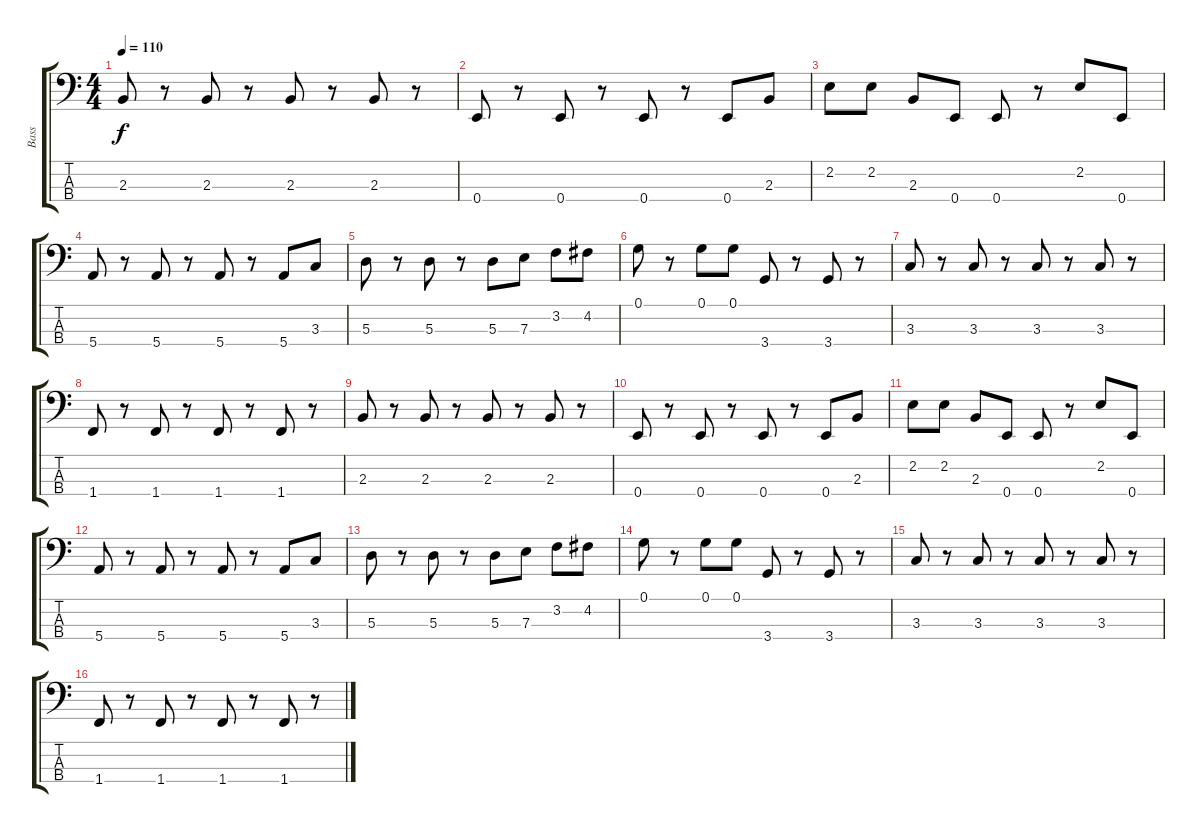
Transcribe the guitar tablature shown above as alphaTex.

\track ("Bass" "Bass") {instrument electricbassfinger}
\staff {score tabs}
\tuning (G2 D2 A1 E1) {hide}
\ts (4 4)
\tempo 110
\clef f4
\ks c
2.3.8{dy f} r.8 2.3.8 r.8 2.3.8 r.8 2.3.8 r.8 |
0.4.8 r.8 0.4.8 r.8 0.4.8 r.8 0.4.8 2.3.8 |
2.2.8 2.2.8 2.3.8 0.4.8 0.4.8 r.8 2.2.8 0.4.8 |
5.4.8 r.8 5.4.8 r.8 5.4.8 r.8 5.4.8 3.3.8 |
5.3.8 r.8 5.3.8 r.8 5.3.8 7.3.8 3.2.8 4.2.8 |
0.1.8 r.8 0.1.8 0.1.8 3.4.8 r.8 3.4.8 r.8 |
3.3.8 r.8 3.3.8 r.8 3.3.8 r.8 3.3.8 r.8 |
1.4.8 r.8 1.4.8 r.8 1.4.8 r.8 1.4.8 r.8 |
2.3.8 r.8 2.3.8 r.8 2.3.8 r.8 2.3.8 r.8 |
0.4.8 r.8 0.4.8 r.8 0.4.8 r.8 0.4.8 2.3.8 |
2.2.8 2.2.8 2.3.8 0.4.8 0.4.8 r.8 2.2.8 0.4.8 |
5.4.8 r.8 5.4.8 r.8 5.4.8 r.8 5.4.8 3.3.8 |
5.3.8 r.8 5.3.8 r.8 5.3.8 7.3.8 3.2.8 4.2.8 |
0.1.8 r.8 0.1.8 0.1.8 3.4.8 r.8 3.4.8 r.8 |
3.3.8 r.8 3.3.8 r.8 3.3.8 r.8 3.3.8 r.8 |
1.4.8 r.8 1.4.8 r.8 1.4.8 r.8 1.4.8 r.8
